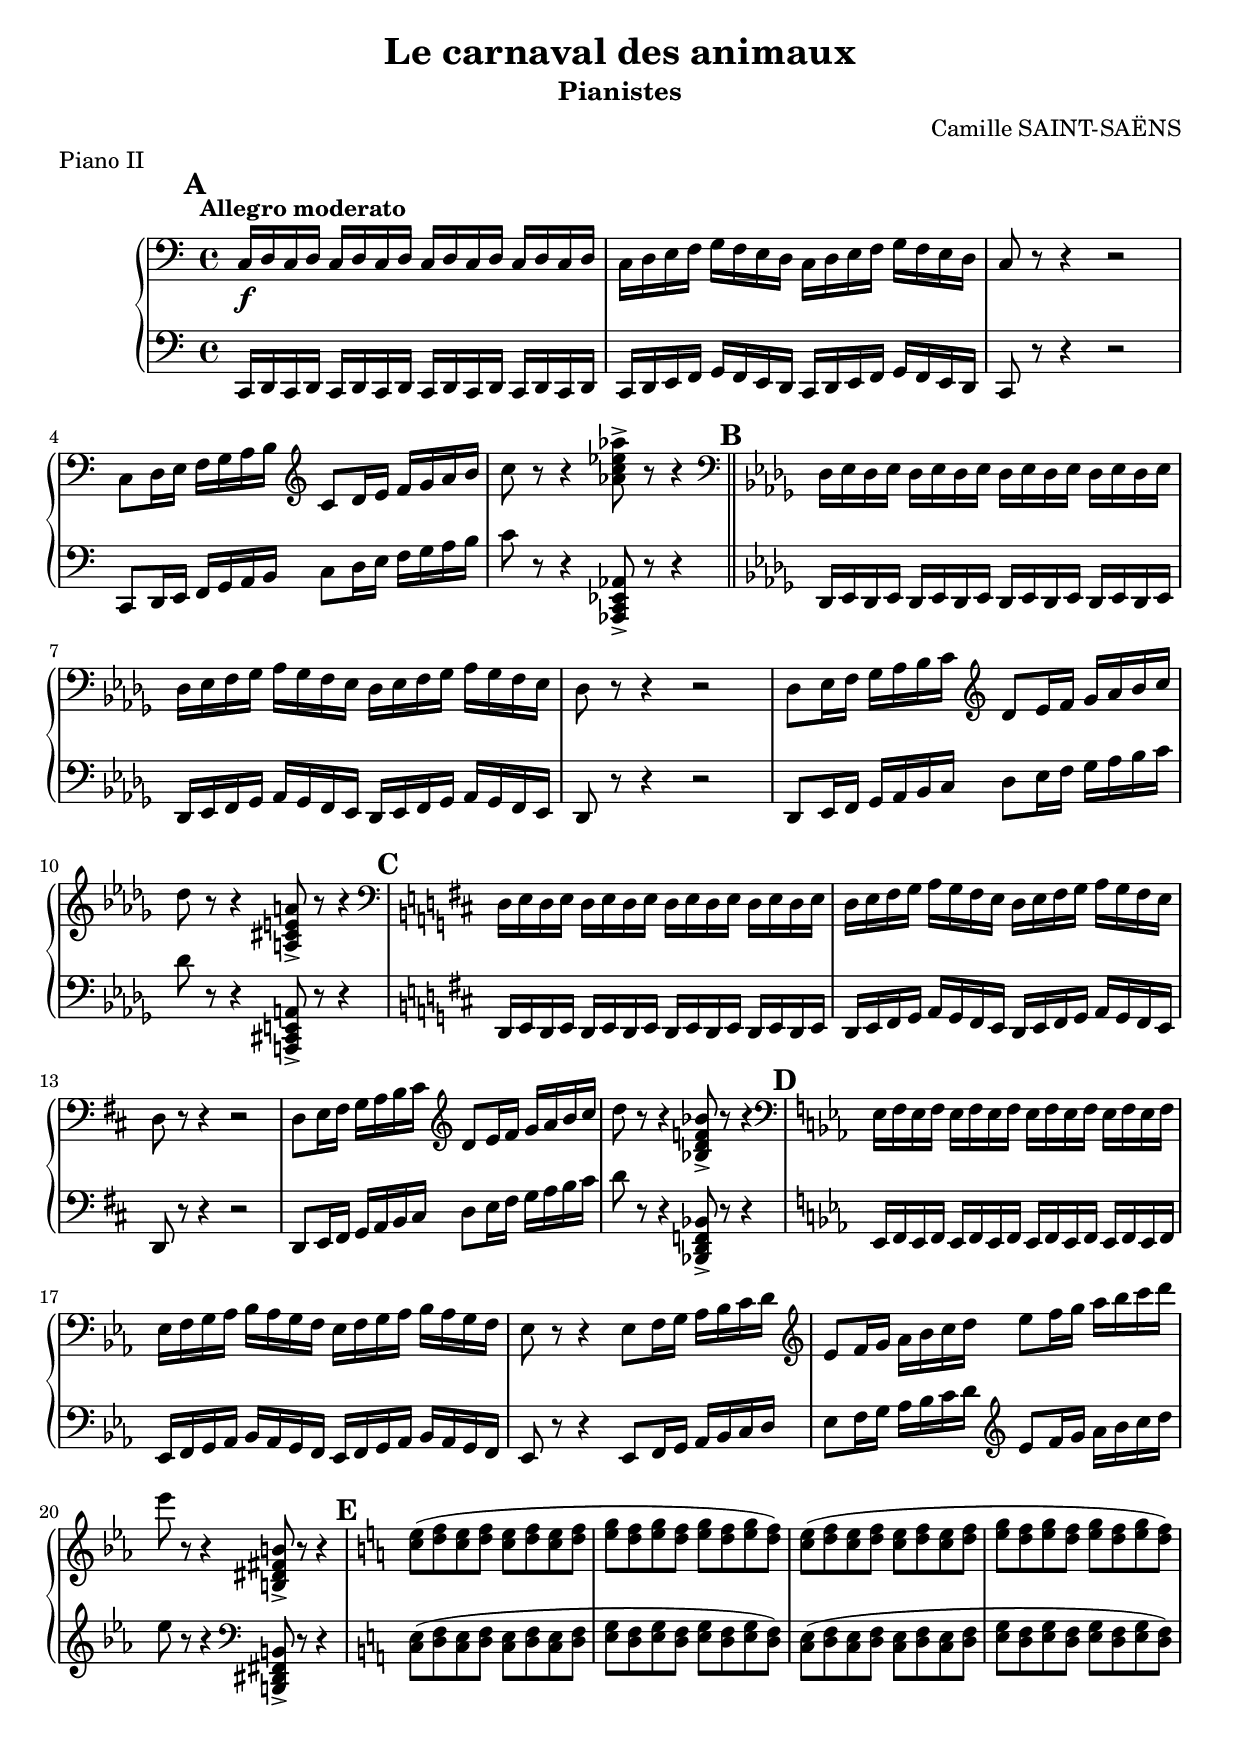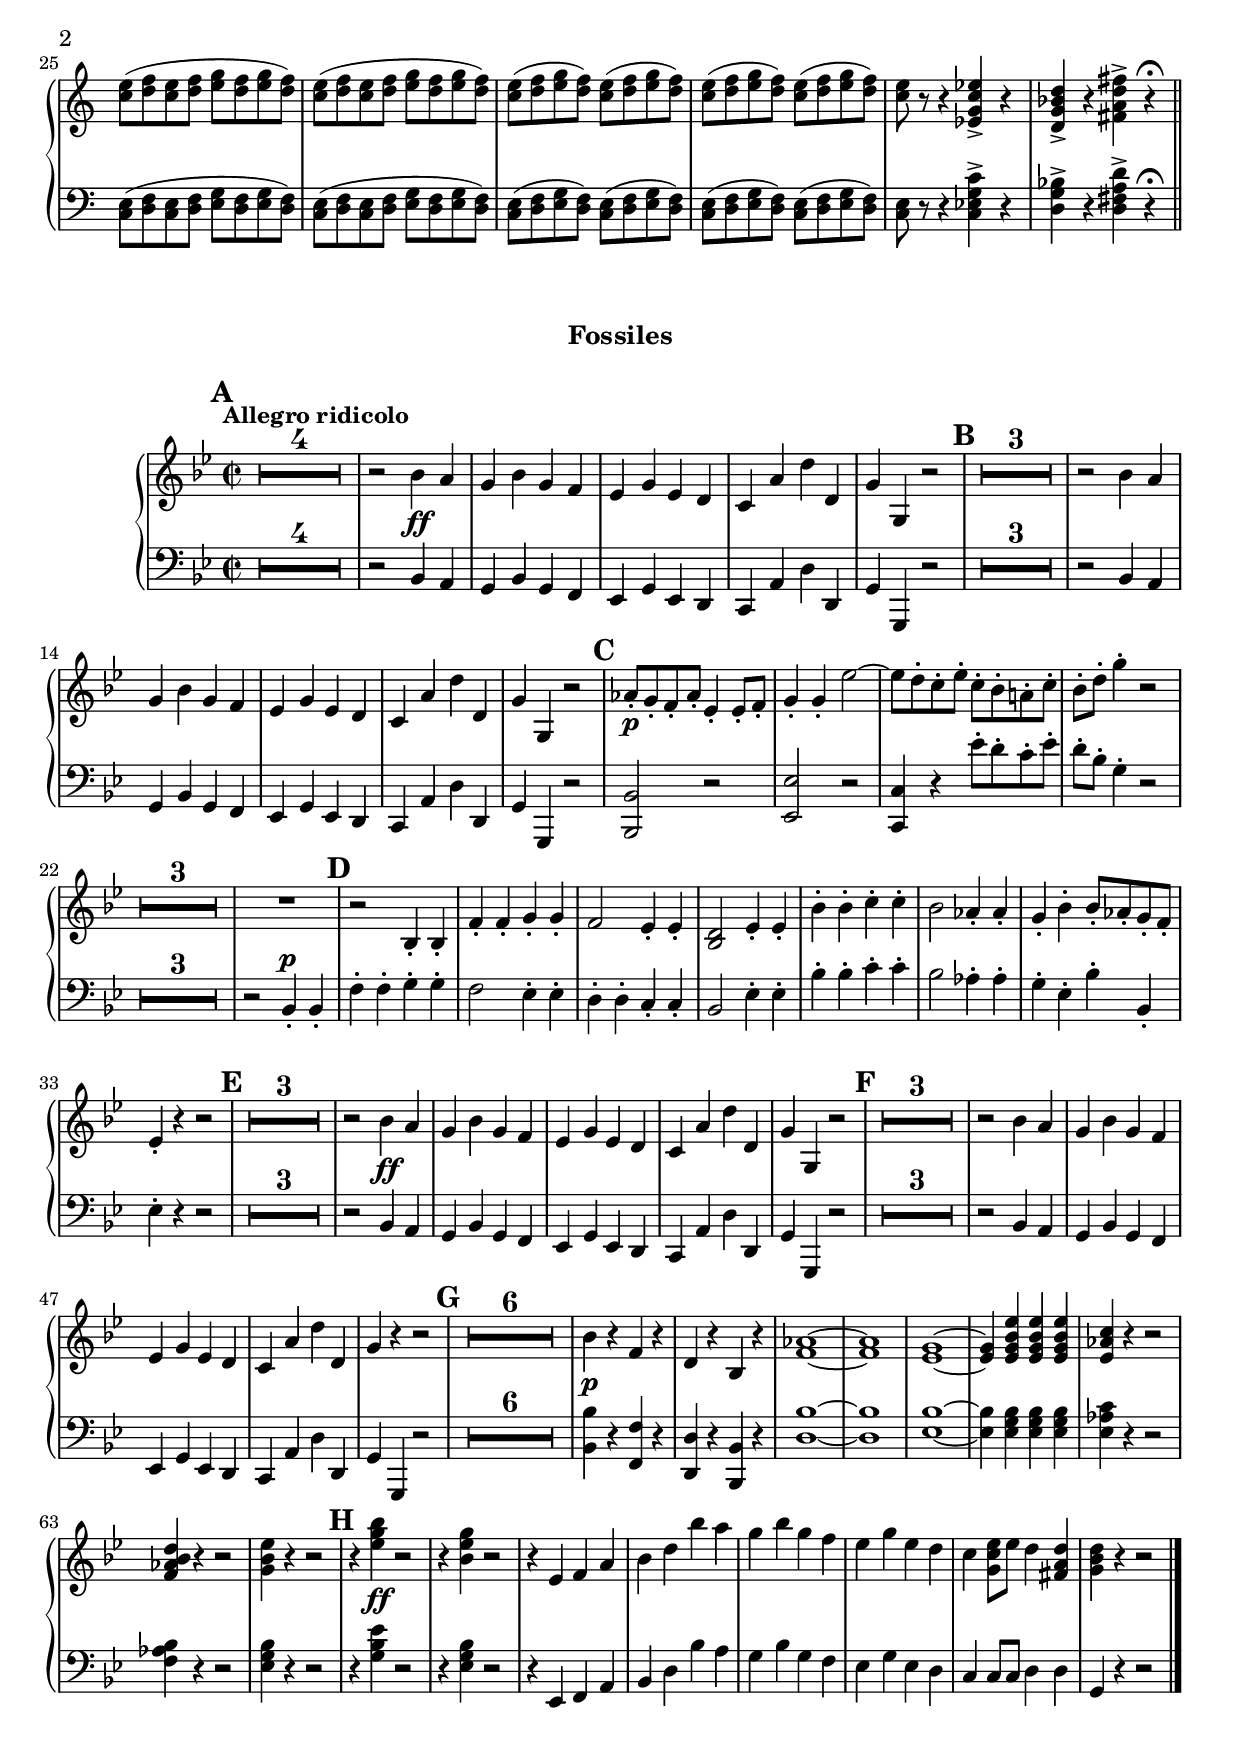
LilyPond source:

\version "2.13.8"


\layout {
    \context { \Score
        skipBars = ##t
        }
    }

    
staffPianoIImdPia =  \relative c' {
	\include "part_settings.ly"
	\clef "bass" \key c \major \time 4/4 \tempo "Allegro moderato"
	c,16\f d c d c d c d  c d c d c d c d
	c d e f g f e d c d e f g f e d 
	c8 r r4 r2
	c8 d16 e f g a b \clef "treble" c8 d16 e f g a b 
	c8 r r4 < aes c es aes>8-> r r4 \bar"||"
	\key des \major \clef "bass"
	des,,16 es des es des es des es des es des es des es des es
	des es f ges aes ges f es des es f ges aes ges f es
	des8 r r4 r2
	des8 es16 f ges aes bes c \clef "treble" des8 es16 f ges aes bes c
	des8 r r4 <a, cis e  a>8-> r r4
	\key d \major \clef "bass"
	d,16 e d e d e d e d e d e d e d e
	d e fis g a g fis e d e fis g a g fis e 
	d8 r r4 r2
	d8 e16 fis g a b cis \clef "treble" d8 e16 fis g a b cis 
	d8 r r4 <bes, d f bes>8-> r r4
	\key es \major \clef "bass"
	es,16 f es f es f es f  es f es f es f es f
	es f g aes bes aes g f es f g aes bes aes g f 
	es8 r r4 es8 f16 g aes bes c d \clef "treble" 
	es8 f16 g aes bes c d  es8 f16 g aes bes c d 
	es8 r r4 <b,, dis fis  b>8-> r r4
	\key c \major
	<c' e>8( <d f> <c e>8 <d f> <c e>8 <d f> <c e>8 <d f>
	<e g>8 <d f> <e g>8 <d f> <e g>8 <d f> <e g>8 <d f>)
	<c e>8( <d f> <c e>8 <d f> <c e>8 <d f> <c e>8 <d f>
	<e g>8 <d f> <e g>8 <d f> <e g>8 <d f> <e g>8 <d f>)
	<c e>8( <d f> <c e>8 <d f> <e g>8 <d f> <e g>8 <d f>) 
	<c e>8( <d f> <c e>8 <d f> <e g>8 <d f> <e g>8 <d f>) 
	<c e>8( <d f> <e g>8 <d f>) <c e>8( <d f> <e g>8 <d f>) 
	<c e>8( <d f> <e g>8 <d f>) <c e>8( <d f> <e g>8 <d f>) 
	<c e> r r4 <es, g c es>4-> r4
	<d g bes d>4-> r4 <fis a d fis>4-> r4\fermata
	\bar "||"
    }

    staffPianoIImdFoss =  \relative c' {
	\include "part_settings.ly"
	\clef "treble" \key g \minor \time 2/2 \tempo "Allegro ridicolo"
	R1*4
	r2 bes'4\ff a
	g bes g f 
	es g es d 
	c a' d d,
	g g, r2
	R1*3
	r2 bes'4 a
	g bes g f 
	es g es d 
	c a' d d,
	g g, r2
	aes'8-.\p g-. f-. aes-. es4-. es8-. f-.
	g4-. g-. es'2~ 
	es8 d-. c-. es-. c-. bes-. a!-. c-.
	bes8-. d-. g4-. r2
	R1*4
	r2 bes,,4-. bes-.
	f'-. f-. g-. g-. 
	f2 es4-. es-. 
	<bes d>2 es4-. es-.
	bes'-. bes-. c-. c-. 
	bes2 aes4-. aes-.
	g-. bes-. bes8-. aes-. g-. f-. 
	es4-. r r2
	
	R1*3
	r2 bes'4\ff a
	g bes g f 
	es g es d 
	c a' d d,
	g g, r2
	R1*3
	r2 bes'4 a
	g bes g f 
	es g es d 
	c a' d d,
	g r r2
	
	R1* 6
	bes4\p r f r
	d r bes r 
	<f' aes>1 ~
	<f aes>
	<es g>1 ~
	<es g>4 <es g bes es> q q
	<es aes c>4 r r2
	<f aes bes d>4 r r2
	<g bes es>4 r  r2
	r4 <es' g bes>\ff r2
	r4 <bes es g> r2
	r4 es, f a
	bes d bes' a 
	g bes g f
	es g es d 
	c <g c es>8 es' d4 <fis, a d>
	<g bes d>4 r r2
	\bar "|."
	
    }

    
staffPianoIImgPia =  \relative c {
	\include "part_settings.ly"
	\clef "bass" \key c \major \time 4/4 \tempo "Allegro moderato"
	c,16 d c d c d c d  c d c d c d c d
	c d e f g f e d c d e f g f e d 
	c8 r r4 r2
	c8 d16 e f g a b c8 d16 e f g a b 
	c8 r r4 < aes,, c es aes>8-> r r4 \bar"||"
	\key des \major
	des16 es des es des es des es des es des es des es des es
	des es f ges aes ges f es des es f ges aes ges f es
	des8 r r4 r2
	des8 es16 f ges aes bes c des8 es16 f ges aes bes c
	des8 r r4 <a,, cis e a>8-> r r4
	\key d \major
	d16 e d e d e d e d e d e d e d e
	d e fis g a g fis e d e fis g a g fis e 
	d8 r r4 r2
	d8 e16 fis g a b cis  d8 e16 fis g a b cis 
	d8 r r4 <bes,, d f bes>8-> r r4
	\key es \major
	\key es \major
	es16 f es f es f es f  es f es f es f es f
	es f g aes bes aes g f es f g aes bes aes g f 
	es8 r r4 es8 f16 g aes bes c d  
	es8 f16 g aes bes c d  \clef "treble" es8 f16 g aes bes c d 
	es8 r r4 \clef "bass" <b,,, dis fis b >8-> r r4
	\key c \major
	<c' e>8( <d f> <c e>8 <d f> <c e>8 <d f> <c e>8 <d f>
	<e g>8 <d f> <e g>8 <d f> <e g>8 <d f> <e g>8 <d f>)
	<c e>8( <d f> <c e>8 <d f> <c e>8 <d f> <c e>8 <d f>
	<e g>8 <d f> <e g>8 <d f> <e g>8 <d f> <e g>8 <d f>)
	<c e>8( <d f> <c e>8 <d f> <e g>8 <d f> <e g>8 <d f>) 
	<c e>8( <d f> <c e>8 <d f> <e g>8 <d f> <e g>8 <d f>) 
	<c e>8( <d f> <e g>8 <d f>) <c e>8( <d f> <e g>8 <d f>) 
	<c e>8( <d f> <e g>8 <d f>) <c e>8( <d f> <e g>8 <d f>) 
	<c e> r r4 <c es g c>4-> r4
	<d g bes>4-> r4 <d fis a d>4-> r4\fermata
	
	\bar "||"
    }

        staffPianoIImgFoss =  \relative c' {
	\include "part_settings.ly"
	\clef "bass" \key g \minor \time 2/2 \tempo "Allegro ridicolo"
	R1*4
	\clef "bass"
	r2 bes,4 a
	g bes g f 
	es g es d 
	c a' d d,
	g g, r2
	
	R1*3
	r2 bes'4 a
	g bes g f 
	es g es d 
	c a' d d,
	g g, r2
	
	
	<bes bes'>2 r2
	<es es'>2 r2
	<c c'>4 r es''8-. d-. c-. es-.
	d8-. bes-. g4-. r2
	
	R1*3
	r2 bes,4-.^\p bes-.
	f'-. f-. g-. g-. 
	f2 es4-. es-. 
	d-. d-. c-. c-. 
	bes2 es4-. es-.
	bes'-. bes-. c-. c-. 
	bes2 aes4-. aes-.
	g-. es-. bes'-. bes,-. 
	es-. r r2
	
	R1*3
	\clef "bass"
	r2 bes4 a
	g bes g f 
	es g es d 
	c a' d d,
	g g, r2
	
	R1*3
	r2 bes'4 a
	g bes g f 
	es g es d 
	c a' d d,
	g g, r2
	
	R1*6
	<bes' bes'>4 r <f f'> r
	<d d'> r <bes bes'> r
	<d' bes'>1~
	<d bes'>
	<es bes'>1~
	<es bes'>4 <es g bes> q q
	<es aes c>4 r r2
	<f aes bes >4 r r2
	<es g bes>4 r  r2
	r4 <g bes es> r2
	r4 <es g bes> r2
	r4 es, f a
	bes d bes' a 
	g bes g f
	es g es d 
	c c8 c d4 d
	g,4 r r2
	\bar "|."
	
	
    }

staffReperesPia =  \relative g' {
	\include "part_settings.ly"
      \time 4/4 
    \mark \default
    \skip1*5
    \mark \default
    \skip1*5
    \mark \default
    \skip1*5
    \mark \default
    \skip1*5
    \mark \default
    \skip1*10
    
         \bar "||"
    }

staffReperesFos =  \relative g' {
	\include "part_settings.ly"
      \time 2/2 
    \mark \default    
    \skip1*9
    \mark \default
    \skip1*8
    \mark \default
    \skip1*8
    
    \mark \default
    \skip1*8
    
    \mark \default
     \skip1*8
    \mark \default
    \skip1*8
    
    \mark \default
    \skip1*15
    \mark \default
    \skip1*8
    
    
    
       \bar "|."
    }


% The score definition

\score {
\new PianoStaff {
<<
\new Staff {<< \staffPianoIImdPia \staffReperesPia >>}
\new Staff  \staffPianoIImgPia
>>
} 

\header { 
    title = "Le carnaval des animaux"
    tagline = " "
    composer = "Camille SAINT-SAËNS"
    subtitle = "Pianistes" 
piece = "Piano II" }

}
   
       
% The score definition
\score {
\new PianoStaff {
<<
\new Staff {<< \staffPianoIImdFoss \staffReperesFos >>}
\new Staff  \staffPianoIImgFoss
>>
} 
	\header { subtitle = "Fossiles" }

  }


\paper {
#(set-paper-size "a4")
  print-all-headers=##t
  bookTitleMarkup = ##f
ragged-last-bottom =##f
	oddFooterMarkup = \markup {
	\fill-line {
  } }
}
	

